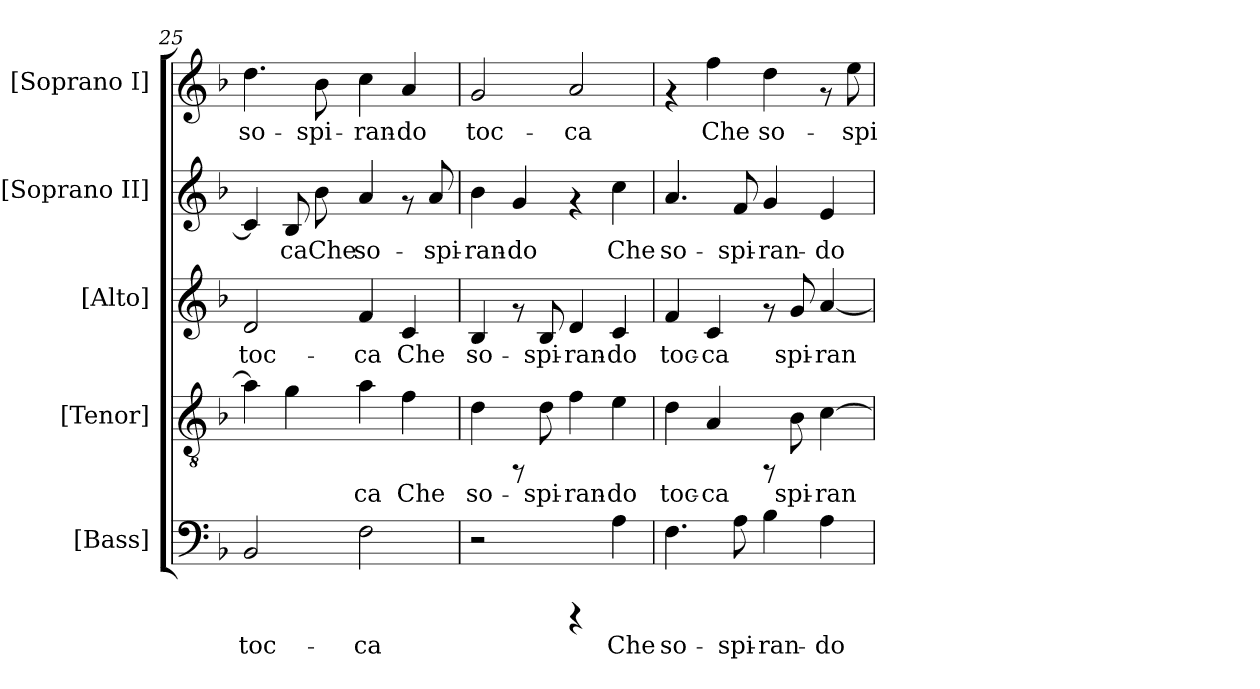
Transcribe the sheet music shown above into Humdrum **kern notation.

**kern	**text	**kern	**text	**kern	**text	**kern	**text	**kern	**text
*part5	*part5	*part4	*part4	*part3	*part3	*part2	*part2	*part1	*part1
*staff5	*staff5	*staff4	*staff4	*staff3	*staff3	*staff2	*staff2	*staff1	*staff1
*I"[Bass]	*	*I"[Tenor]	*	*I"[Alto]	*	*I"[Soprano II]	*	*I"[Soprano I]	*
*clefF4	*	*clefGv2	*	*clefG2	*	*clefG2	*	*clefG2	*
*k[b-]	*	*k[b-]	*	*k[b-]	*	*k[b-]	*	*k[b-]	*
*F:	*	*F:	*	*F:	*	*F:	*	*F:	*
=25	=25	=25	=25	=25	=25	=25	=25	=25	=25
!	!LO:LY:b:cj	!	!LO:LY:b:cj	!	!LO:LY:b:cj	!	!LO:LY:b:cj	!	!LO:LY:b:cj
2BB-/	toc-	4a\]	--	2d/	toc-	4c/]	--	4.dd\	so-
!	!	!	!LO:LY:b:cj	!	!	!	!LO:LY:b:cj	!	!
.	.	4g\	--	.	.	8B-/	-ca	.	.
!	!	!	!	!	!	!	!LO:LY:b:cj	!	!LO:LY:b:cj
.	.	.	.	.	.	8b-\	Che	8b-\	-spi-
!	!LO:LY:b:cj	!	!LO:LY:b:cj	!	!LO:LY:b:cj	!	!LO:LY:b:cj	!	!LO:LY:b:cj
2F\	-ca	4a\	-ca	4f/	-ca	4a/	so-	4cc\	-ran-
!	!	!	!LO:LY:b:cj	!	!LO:LY:b:cj	!	!	!	!LO:LY:b:cj
.	.	4f\	Che	4c/	Che	8rf	.	4a/	-do
!	!	!	!	!	!	!	!LO:LY:b:cj	!	!
.	.	.	.	.	.	8a/	-spi-	.	.
=26	=26	=26	=26	=26	=26	=26	=26	=26	=26
!	!	!	!LO:LY:b:cj	!	!LO:LY:b:cj	!	!LO:LY:b:cj	!	!LO:LY:b:cj
2r	.	4d\	so-	4B-/	so-	4b-\	-ran-	2g/	toc-
!	!	!	!	!	!	!	!LO:LY:b:cj	!	!
.	.	8rFF	.	8rf	.	4g/	-do	.	.
!	!	!	!LO:LY:b:cj	!	!LO:LY:b:cj	!	!	!	!
.	.	8d\	-spi-	8B-/	-spi-	.	.	.	.
!	!	!	!LO:LY:b:cj	!	!LO:LY:b:cj	!	!	!	!LO:LY:b:cj
4rCCC	.	4f\	-ran-	4d/	-ran-	4rf	.	2a/	-ca
!	!LO:LY:b:cj	!	!LO:LY:b:cj	!	!LO:LY:b:cj	!	!LO:LY:b:cj	!	!
4A\	Che	4e\	-do	4c/	-do	4cc\	Che	.	.
=27	=27	=27	=27	=27	=27	=27	=27	=27	=27
!	!LO:LY:b:cj	!	!LO:LY:b:cj	!	!LO:LY:b:cj	!	!LO:LY:b:cj	!	!
4.F\	so-	4d\	toc-	4f/	toc-	4.a/	so-	4rf	.
!	!	!	!LO:LY:b:cj	!	!LO:LY:b:cj	!	!	!	!LO:LY:b:cj
.	.	4A/	-ca	4c/	-ca	.	.	4ff\	Che
!	!LO:LY:b:cj	!	!	!	!	!	!LO:LY:b:cj	!	!
8A\	-spi-	.	.	.	.	8f/	-spi-	.	.
!	!LO:LY:b:cj	!	!	!	!	!	!LO:LY:b:cj	!	!LO:LY:b:cj
4B-\	-ran-	8rFF	.	8rf	.	4g/	-ran-	4dd\	so-
!	!	!	!LO:LY:b:cj	!	!LO:LY:b:cj	!	!	!	!
.	.	8B-\	spi-	8g/	spi-	.	.	.	.
!	!LO:LY:b:cj	!	!LO:LY:b:cj	!	!LO:LY:b:cj	!	!LO:LY:b:cj	!	!
4A\	-do	[>4c\	-ran-	[<4a/	-ran-	4e/	-do	8rf	.
!	!	!	!	!	!	!	!	!	!LO:LY:b:cj
.	.	.	.	.	.	.	.	8ee\	-spi-
=	=	=	=	=	=	=	=	=	=
*-	*-	*-	*-	*-	*-	*-	*-	*-	*-
